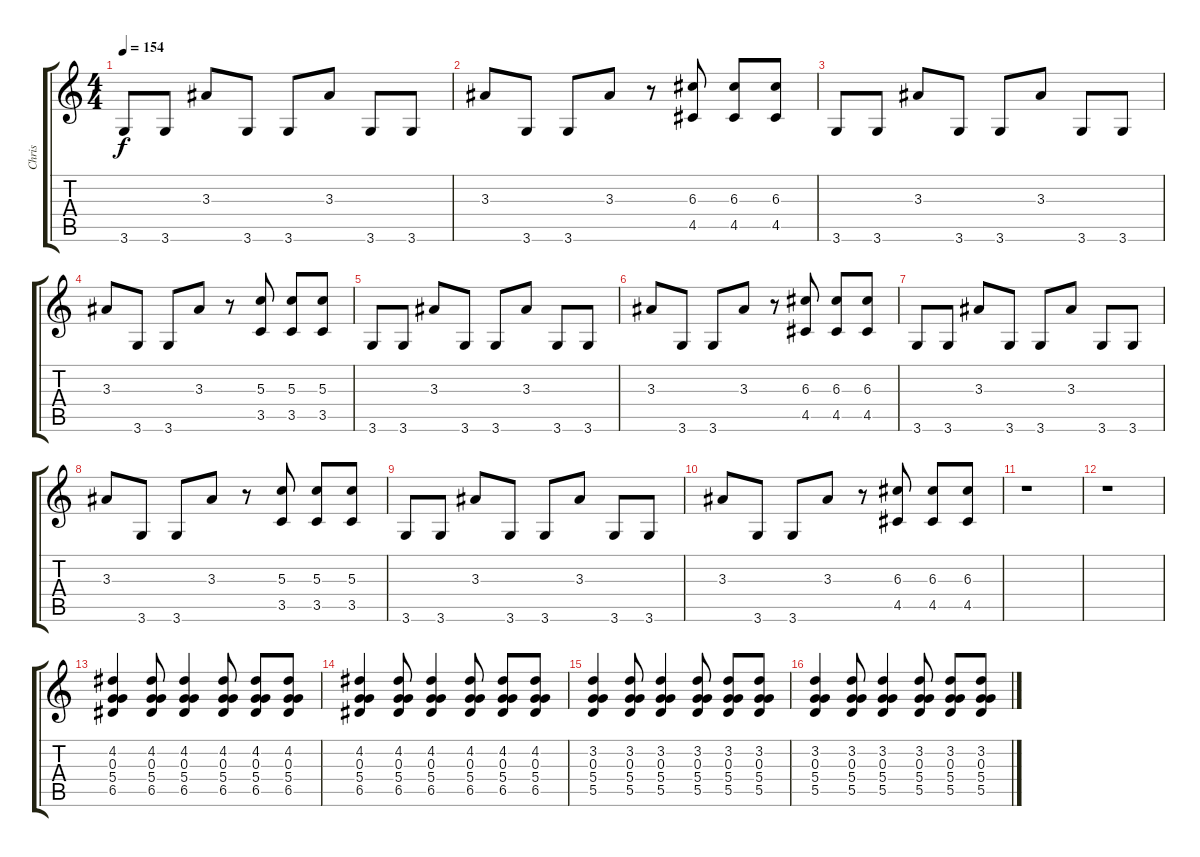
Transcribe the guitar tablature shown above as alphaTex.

\track ("Chris" "Chris") {instrument distortionguitar}
\staff {score tabs}
\tuning (E4 B3 G3 D3 A2 E2) {hide}
\ts (4 4)
\tempo 154
\clef g2
\ks c
3.6.8{dy f} 3.6.8 3.3.8 3.6.8 3.6.8 3.3.8 3.6.8 3.6.8 |
3.3.8 3.6.8 3.6.8 3.3.8 r.8 (6.3 4.5).8 (6.3 4.5).8 (6.3 4.5).8 |
3.6.8 3.6.8 3.3.8 3.6.8 3.6.8 3.3.8 3.6.8 3.6.8 |
3.3.8 3.6.8 3.6.8 3.3.8 r.8 (5.3 3.5).8 (5.3 3.5).8 (5.3 3.5).8 |
3.6.8 3.6.8 3.3.8 3.6.8 3.6.8 3.3.8 3.6.8 3.6.8 |
3.3.8 3.6.8 3.6.8 3.3.8 r.8 (6.3 4.5).8 (6.3 4.5).8 (6.3 4.5).8 |
3.6.8 3.6.8 3.3.8 3.6.8 3.6.8 3.3.8 3.6.8 3.6.8 |
3.3.8 3.6.8 3.6.8 3.3.8 r.8 (5.3 3.5).8 (5.3 3.5).8 (5.3 3.5).8 |
3.6.8 3.6.8 3.3.8 3.6.8 3.6.8 3.3.8 3.6.8 3.6.8 |
3.3.8 3.6.8 3.6.8 3.3.8 r.8 (6.3 4.5).8 (6.3 4.5).8 (6.3 4.5).8 |
r.1 |
r.1 |
(4.2 0.3 5.4 6.5).4{instrument overdrivenguitar} (4.2 0.3 5.4 6.5).8 (4.2 0.3 5.4 6.5).4 (4.2 0.3 5.4 6.5).8 (4.2 0.3 5.4 6.5).8 (4.2 0.3 5.4 6.5).8 |
(4.2 0.3 5.4 6.5).4 (4.2 0.3 5.4 6.5).8 (4.2 0.3 5.4 6.5).4 (4.2 0.3 5.4 6.5).8 (4.2 0.3 5.4 6.5).8 (4.2 0.3 5.4 6.5).8 |
(3.2 0.3 5.4 5.5).4 (3.2 0.3 5.4 5.5).8 (3.2 0.3 5.4 5.5).4 (3.2 0.3 5.4 5.5).8 (3.2 0.3 5.4 5.5).8 (3.2 0.3 5.4 5.5).8 |
(3.2 0.3 5.4 5.5).4 (3.2 0.3 5.4 5.5).8 (3.2 0.3 5.4 5.5).4 (3.2 0.3 5.4 5.5).8 (3.2 0.3 5.4 5.5).8 (3.2 0.3 5.4 5.5).8
